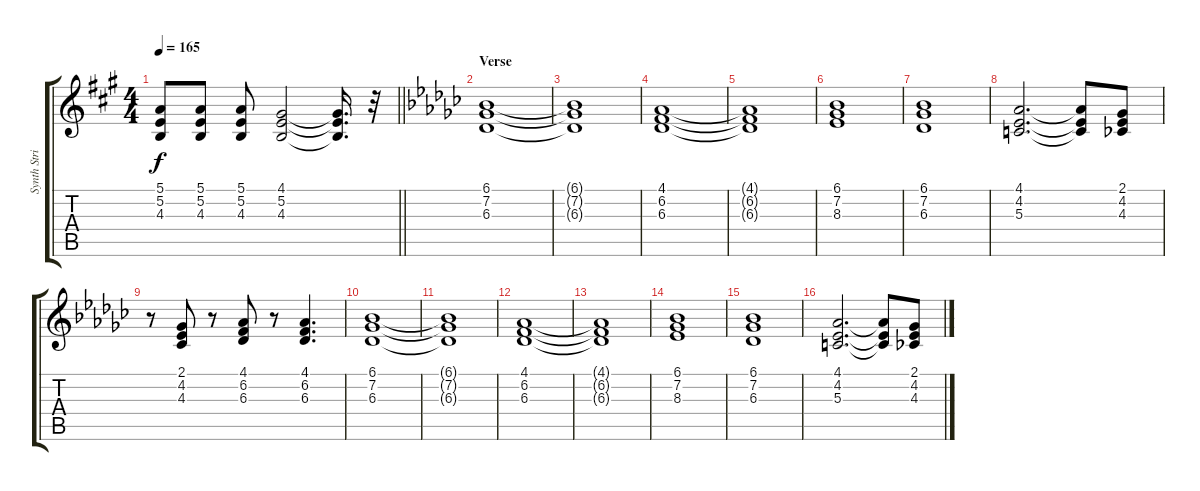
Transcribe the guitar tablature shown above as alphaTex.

\track ("Synth Strings" "Synth Stri") {instrument pad2warm}
\staff {score tabs}
\tuning (E4 B3 G3 D3 A2 E2) {hide}
\ts (4 4)
\tempo 165
\clef g2
\barLineRight lightlight
\ks a
(5.1{t} 5.2{t} 4.3{t}).8{dy f} (5.1 5.2 4.3).8 (5.1 5.2 4.3).8 (4.1 5.2 4.3).2 (4.1{t} 5.2{t} 4.3{t}).16{d} r.32 |
\section ("" "Verse")
\ks gb
(6.1 7.2 6.3).1 |
(6.1{t} 7.2{t} 6.3{t}).1 |
(4.1 6.2 6.3).1 |
(4.1{t} 6.2{t} 6.3{t}).1 |
(6.1 7.2 8.3).1 |
(6.1 7.2 6.3).1 |
(4.1 4.2 5.3).2{d} (4.1{t} 4.2{t} 5.3{t}).8 (2.1 4.2 4.3).8 |
r.8 (2.1 4.2 4.3).8 r.8 (4.1 6.2 6.3).8 r.8 (4.1 6.2 6.3).4{d} |
(6.1 7.2 6.3).1 |
(6.1{t} 7.2{t} 6.3{t}).1 |
(4.1 6.2 6.3).1 |
(4.1{t} 6.2{t} 6.3{t}).1 |
(6.1 7.2 8.3).1 |
(6.1 7.2 6.3).1 |
(4.1 4.2 5.3).2{d} (4.1{t} 4.2{t} 5.3{t}).8 (2.1 4.2 4.3).8
